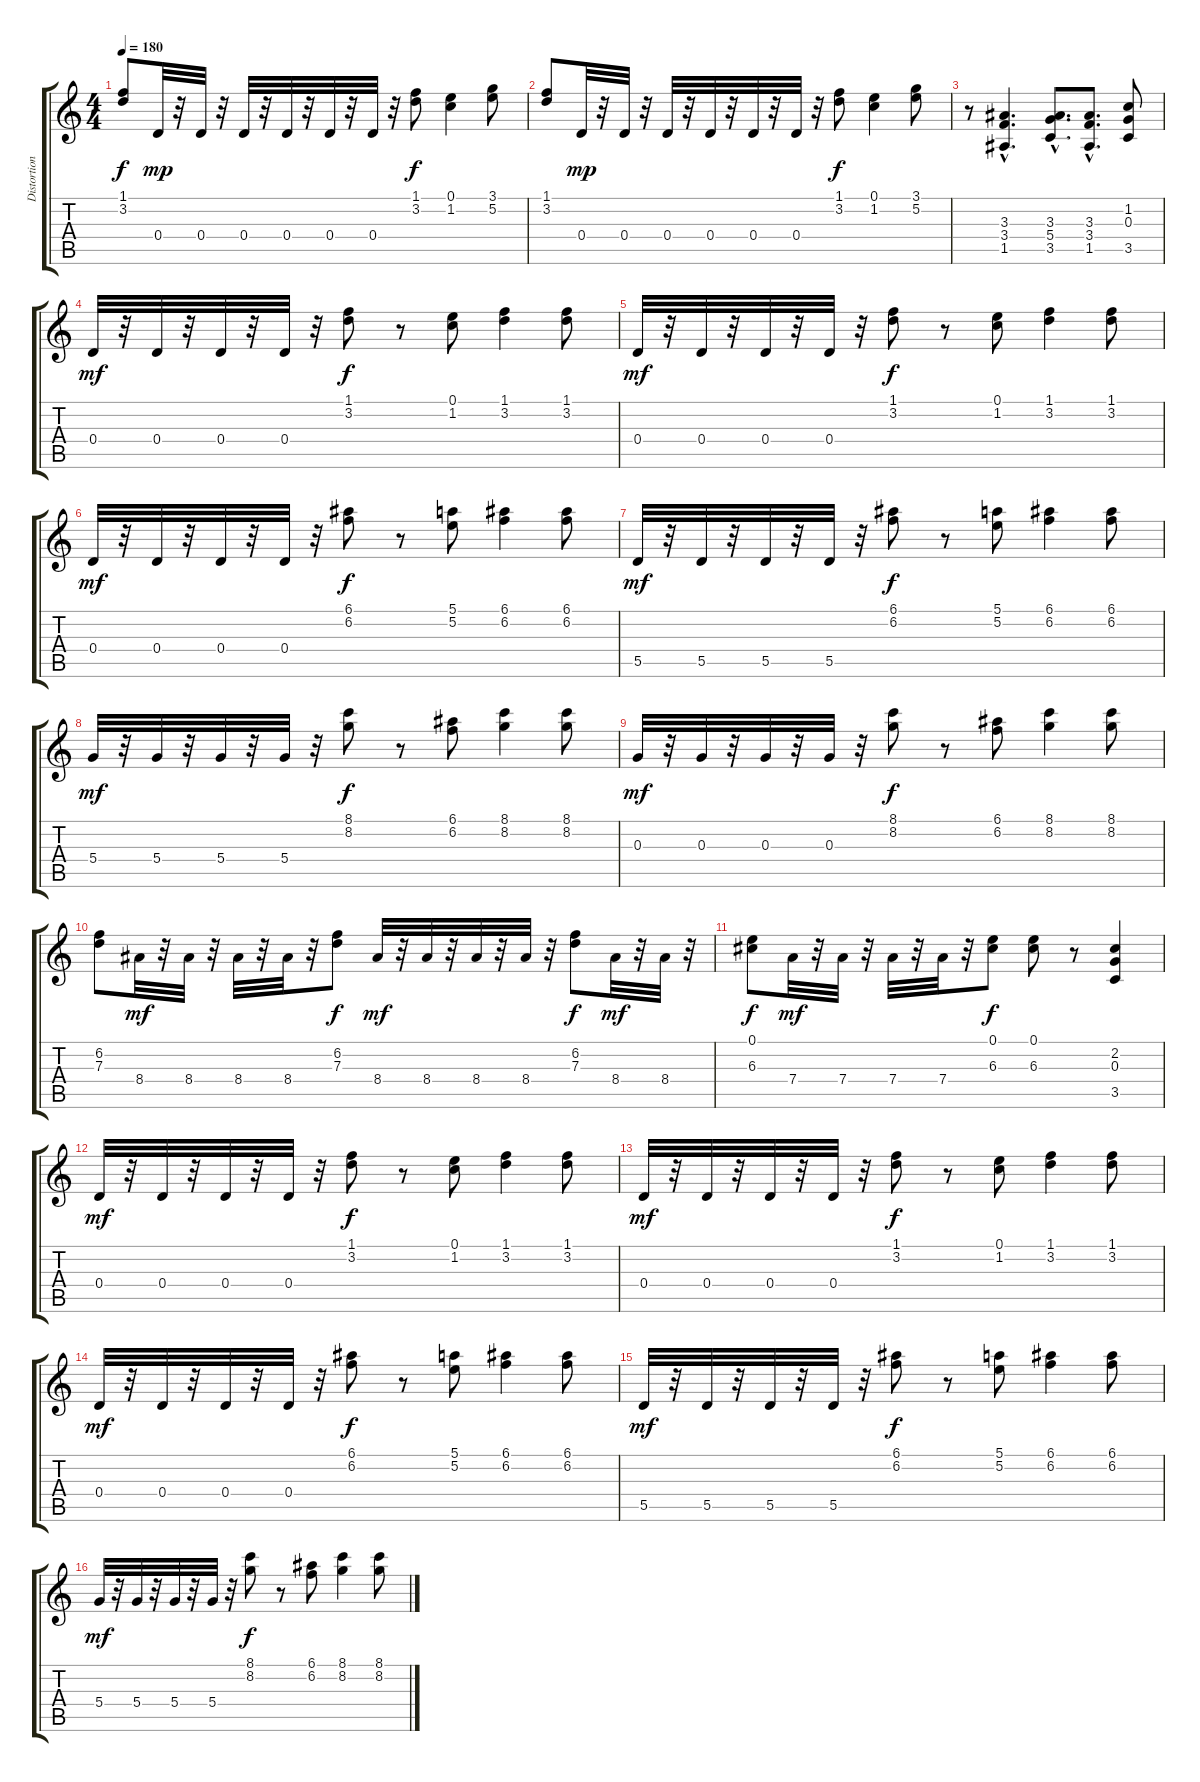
\track ("Distortion Guitar 1" "Distortion") {instrument distortionguitar}
\staff {score tabs}
\tuning (E4 B3 G3 D3 A2 E2) {hide}
\ts (4 4)
\tempo 180
\clef g2
\ks c
(1.1 3.2).8{dy f} 0.4.32{dy mp} r.32 0.4.32 r.32 0.4.32 r.32 0.4.32 r.32 0.4.32 r.32 0.4.32 r.32 (1.1 3.2).8{dy f} (0.1 1.2).4 (3.1 5.2).8 |
(1.1 3.2).8 0.4.32{dy mp} r.32 0.4.32 r.32 0.4.32 r.32 0.4.32 r.32 0.4.32 r.32 0.4.32 r.32 (1.1 3.2).8{dy f} (0.1 1.2).4 (3.1 5.2).8 |
r.8 (3.3{hac} 3.4{hac} 1.5{hac}).4{d} (3.3{hac} 5.4{hac} 3.5{hac}).8{d} (3.3{hac} 3.4{hac} 1.5{hac}).8{d} (1.2 0.3 3.5).8 |
0.4.32{dy mf} r.32 0.4.32 r.32 0.4.32 r.32 0.4.32 r.32 (1.1 3.2).8{dy f} r.8 (0.1 1.2).8 (1.1 3.2).4 (1.1 3.2).8 |
0.4.32{dy mf} r.32 0.4.32 r.32 0.4.32 r.32 0.4.32 r.32 (1.1 3.2).8{dy f} r.8 (0.1 1.2).8 (1.1 3.2).4 (1.1 3.2).8 |
0.4.32{dy mf} r.32 0.4.32 r.32 0.4.32 r.32 0.4.32 r.32 (6.1 6.2).8{dy f} r.8 (5.1 5.2).8 (6.1 6.2).4 (6.1 6.2).8 |
5.5.32{dy mf} r.32 5.5.32 r.32 5.5.32 r.32 5.5.32 r.32 (6.1 6.2).8{dy f} r.8 (5.1 5.2).8 (6.1 6.2).4 (6.1 6.2).8 |
5.4.32{dy mf} r.32 5.4.32 r.32 5.4.32 r.32 5.4.32 r.32 (8.1 8.2).8{dy f} r.8 (6.1 6.2).8 (8.1 8.2).4 (8.1 8.2).8 |
0.3.32{dy mf} r.32 0.3.32 r.32 0.3.32 r.32 0.3.32 r.32 (8.1 8.2).8{dy f} r.8 (6.1 6.2).8 (8.1 8.2).4 (8.1 8.2).8 |
(6.2 7.3).8 8.4.32{dy mf} r.32 8.4.32 r.32 8.4.32 r.32 8.4.32 r.32 (6.2 7.3).8{dy f} 8.4.32{dy mf} r.32 8.4.32 r.32 8.4.32 r.32 8.4.32 r.32 (6.2 7.3).8{dy f} 8.4.32{dy mf} r.32 8.4.32 r.32 |
(0.1 6.3).8{dy f} 7.4.32{dy mf} r.32 7.4.32 r.32 7.4.32 r.32 7.4.32 r.32 (0.1 6.3).8{dy f} (0.1 6.3).8 r.8 (2.2 0.3 3.5).4 |
0.4.32{dy mf} r.32 0.4.32 r.32 0.4.32 r.32 0.4.32 r.32 (1.1 3.2).8{dy f} r.8 (0.1 1.2).8 (1.1 3.2).4 (1.1 3.2).8 |
0.4.32{dy mf} r.32 0.4.32 r.32 0.4.32 r.32 0.4.32 r.32 (1.1 3.2).8{dy f} r.8 (0.1 1.2).8 (1.1 3.2).4 (1.1 3.2).8 |
0.4.32{dy mf} r.32 0.4.32 r.32 0.4.32 r.32 0.4.32 r.32 (6.1 6.2).8{dy f} r.8 (5.1 5.2).8 (6.1 6.2).4 (6.1 6.2).8 |
5.5.32{dy mf} r.32 5.5.32 r.32 5.5.32 r.32 5.5.32 r.32 (6.1 6.2).8{dy f} r.8 (5.1 5.2).8 (6.1 6.2).4 (6.1 6.2).8 |
5.4.32{dy mf} r.32 5.4.32 r.32 5.4.32 r.32 5.4.32 r.32 (8.1 8.2).8{dy f} r.8 (6.1 6.2).8 (8.1 8.2).4 (8.1 8.2).8
